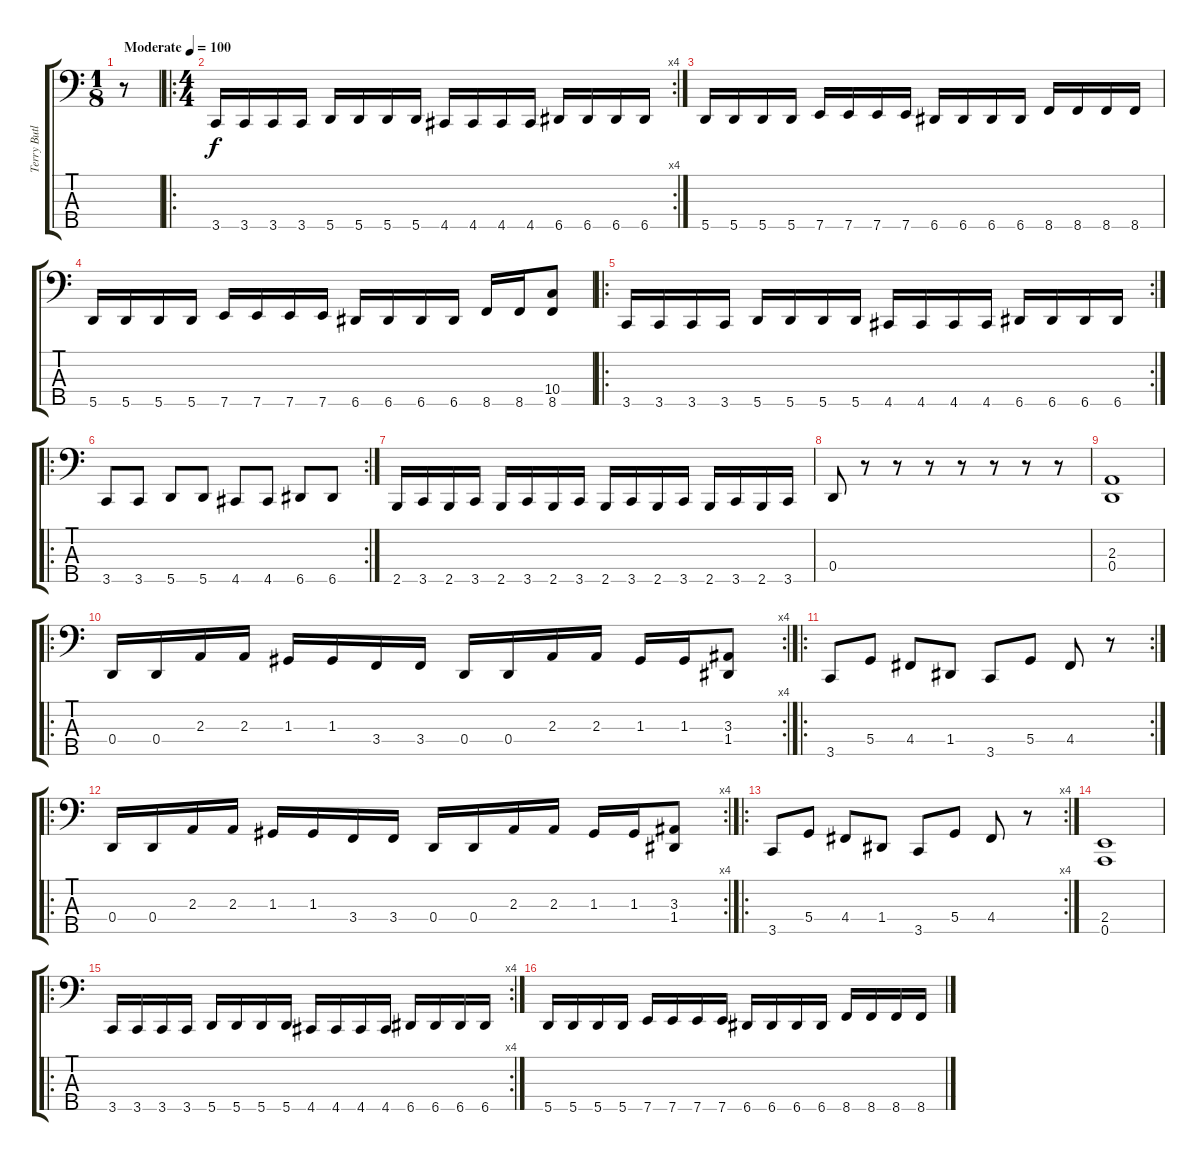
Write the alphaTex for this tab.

\track ("Terry Butler" "Terry Butl") {instrument electricbassfinger}
\staff {score tabs}
\tuning (F2 C2 G1 D1 A0) {hide}
\ts (1 8)
\tempo (100 "Moderate")
\clef f4
\ks c
r.8{dy f instrument electricbassfinger} |
\ro
\rc 4
\ts (4 4)
3.5.16 3.5.16 3.5.16 3.5.16 5.5.16 5.5.16 5.5.16 5.5.16 4.5.16 4.5.16 4.5.16 4.5.16 6.5.16 6.5.16 6.5.16 6.5.16 |
5.5.16 5.5.16 5.5.16 5.5.16 7.5.16 7.5.16 7.5.16 7.5.16 6.5.16 6.5.16 6.5.16 6.5.16 8.5.16 8.5.16 8.5.16 8.5.16 |
5.5.16 5.5.16 5.5.16 5.5.16 7.5.16 7.5.16 7.5.16 7.5.16 6.5.16 6.5.16 6.5.16 6.5.16 8.5.16 8.5.16 (10.4 8.5).8 |
\ro
\rc 2
3.5.16 3.5.16 3.5.16 3.5.16 5.5.16 5.5.16 5.5.16 5.5.16 4.5.16 4.5.16 4.5.16 4.5.16 6.5.16 6.5.16 6.5.16 6.5.16 |
\ro
\rc 2
3.5.8 3.5.8 5.5.8 5.5.8 4.5.8 4.5.8 6.5.8 6.5.8 |
2.5.16 3.5.16 2.5.16 3.5.16 2.5.16 3.5.16 2.5.16 3.5.16 2.5.16 3.5.16 2.5.16 3.5.16 2.5.16 3.5.16 2.5.16 3.5.16 |
0.4.8 r.8 r.8 r.8 r.8 r.8 r.8 r.8 |
(2.3 0.4).1 |
\ro
\rc 4
0.4.16 0.4.16 2.3.16 2.3.16 1.3.16 1.3.16 3.4.16 3.4.16 0.4.16 0.4.16 2.3.16 2.3.16 1.3.16 1.3.16 (3.3 1.4).8 |
\ro
\rc 2
3.5.8 5.4.8 4.4.8 1.4.8 3.5.8 5.4.8 4.4.8 r.8 |
\ro
\rc 4
0.4.16 0.4.16 2.3.16 2.3.16 1.3.16 1.3.16 3.4.16 3.4.16 0.4.16 0.4.16 2.3.16 2.3.16 1.3.16 1.3.16 (3.3 1.4).8 |
\ro
\rc 4
3.5.8 5.4.8 4.4.8 1.4.8 3.5.8 5.4.8 4.4.8 r.8 |
(2.4 0.5).1 |
\ro
\rc 4
3.5.16 3.5.16 3.5.16 3.5.16 5.5.16 5.5.16 5.5.16 5.5.16 4.5.16 4.5.16 4.5.16 4.5.16 6.5.16 6.5.16 6.5.16 6.5.16 |
5.5.16 5.5.16 5.5.16 5.5.16 7.5.16 7.5.16 7.5.16 7.5.16 6.5.16 6.5.16 6.5.16 6.5.16 8.5.16 8.5.16 8.5.16 8.5.16
